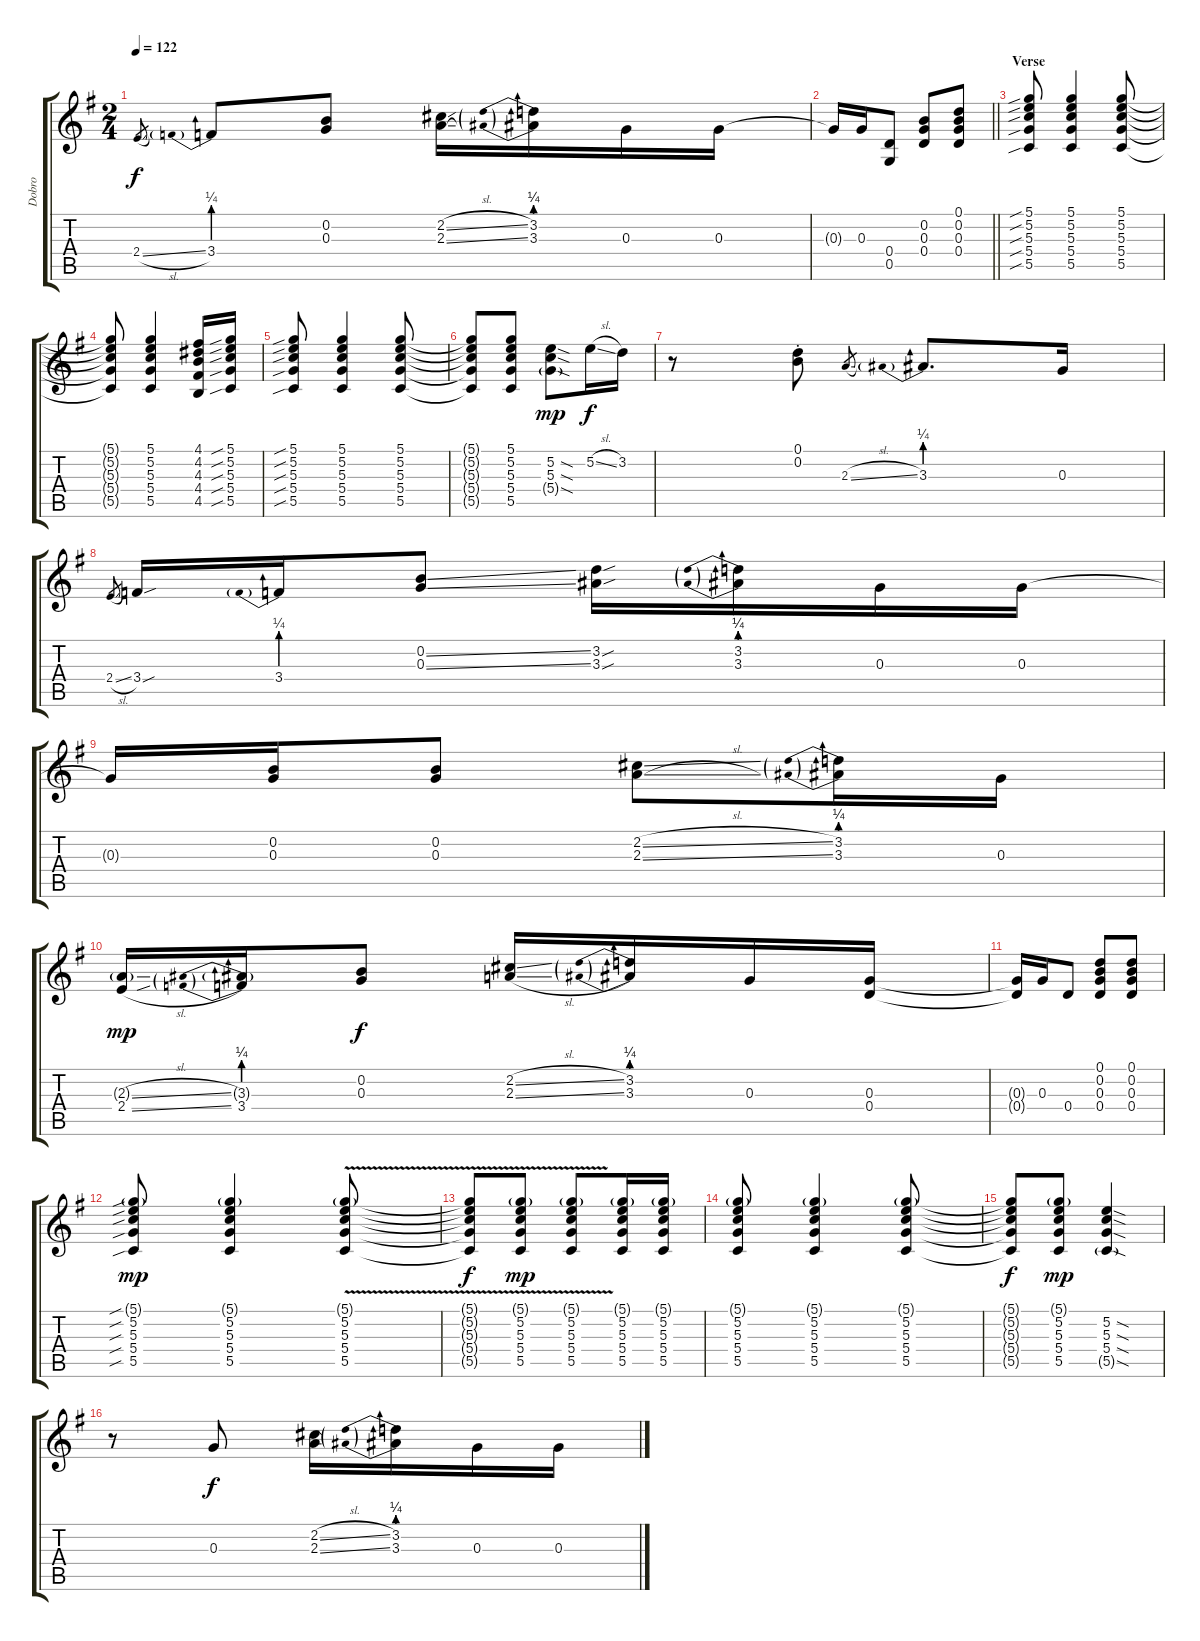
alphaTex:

\track ("Dobro" "Dobro") {instrument acousticguitarsteel}
\staff {score tabs}
\tuning (D4 B3 G3 D3 G2 D2) {hide}
\ts (2 4)
\tempo 122
\clef g2
\ks g
2.4{sl}.8{gr dy f} 3.4{be (prebend 0 1 60 1)}.8 (0.2 0.3).8 (2.2{sl} 2.3{sl}).16 (3.2{be (prebend 0 1 60 1)} 3.3{be (prebend 0 1 60 1)}).16 0.3.16 0.3.16 |
\barLineRight lightlight
0.3{t}.16 0.3.16 (0.4 0.5).8 (0.2 0.3 0.4).8 (0.1 0.2 0.3 0.4).8 |
\section ("" "Verse")
(5.1{sib} 5.2{sib} 5.3{sib} 5.4{sib} 5.5{sib}).8 (5.1 5.2 5.3 5.4 5.5).4 (5.1 5.2 5.3 5.4 5.5).8 |
(5.1{t} 5.2{t} 5.3{t} 5.4{t} 5.5{t}).8 (5.1 5.2 5.3 5.4 5.5).4 (4.1 4.2 4.3 4.4 4.5).16 (5.1{sib} 5.2{sib} 5.3{sib} 5.4{sib} 5.5{sib}).16 |
(5.1{sib} 5.2{sib} 5.3{sib} 5.4{sib} 5.5{sib}).8 (5.1 5.2 5.3 5.4 5.5).4 (5.1 5.2 5.3 5.4 5.5).8 |
(5.1{t} 5.2{t} 5.3{t} 5.4{t} 5.5{t}).8 (5.1 5.2 5.3 5.4 5.5).8 (5.2{sod} 5.3{sod} 5.4{sod g}).8{dy mp} 5.2{sl}.16{dy f} 3.2.16 |
r.8 (0.1{st} 0.2{st}).8 2.3{sl}.8{gr} 3.3{be (prebend 0 1 60 1)}.8{d} 0.3.16 |
2.4{sl}.8{gr} 3.4{sou}.16 3.4{be (prebend 0 1 60 1)}.16 (0.2{ss} 0.3{ss}).8 (3.2{sou} 3.3{sou}).16 (3.2{be (prebend 0 1 60 1)} 3.3{be (prebend 0 1 60 1)}).16 0.3.16 0.3.16 |
0.3{t}.16 (0.2 0.3).16 (0.2 0.3).8 (2.2{sl} 2.3{sl}).8 (3.2{be (prebend 0 1 60 1)} 3.3{be (prebend 0 1 60 1)}).16 0.3.16 |
(2.3{sl g} 2.4{sl}).16{dy mp} (3.3{be (prebend 0 1 60 1) g} 3.4{be (prebend 0 1 60 1)}).16 (0.2 0.3).8{dy f} (2.2{sl} 2.3{sl}).16 (3.2{be (prebend 0 1 60 1)} 3.3{be (prebend 0 1 60 1)}).16 0.3.16 (0.3 0.4).16 |
(0.3{t} 0.4{t}).16 0.3.16 0.4.8 (0.1 0.2 0.3 0.4).8 (0.1 0.2 0.3 0.4).8 |
(5.1{sib g} 5.2{sib} 5.3{sib} 5.4{sib} 5.5{sib}).8{dy mp} (5.1{g} 5.2 5.3 5.4 5.5).4 (5.1{v g} 5.2{v} 5.3{v} 5.4{v} 5.5{v}).8 |
(5.1{v t} 5.2{v t} 5.3{v t} 5.4{v t} 5.5{v t}).8{dy f} (5.1{v g} 5.2{v} 5.3{v} 5.4{v} 5.5{v}).8{dy mp} (5.1{v g} 5.2{v} 5.3{v} 5.4{v} 5.5{v}).8 (5.1{g} 5.2 5.3 5.4 5.5).16 (5.1{g} 5.2 5.3 5.4 5.5).16 |
(5.1{g} 5.2 5.3 5.4 5.5).8 (5.1{g} 5.2 5.3 5.4 5.5).4 (5.1{g} 5.2 5.3 5.4 5.5).8 |
(5.1{t} 5.2{t} 5.3{t} 5.4{t} 5.5{t}).8{dy f} (5.1{g} 5.2 5.3 5.4 5.5).8{dy mp} (5.2{sod} 5.3{sod} 5.4{sod} 5.5{sod g}).4 |
r.8 0.3.8{dy f} (2.2{sl} 2.3{sl}).16 (3.2{be (prebend 0 1 60 1)} 3.3{be (prebend 0 1 60 1)}).16 0.3.16 0.3.16
